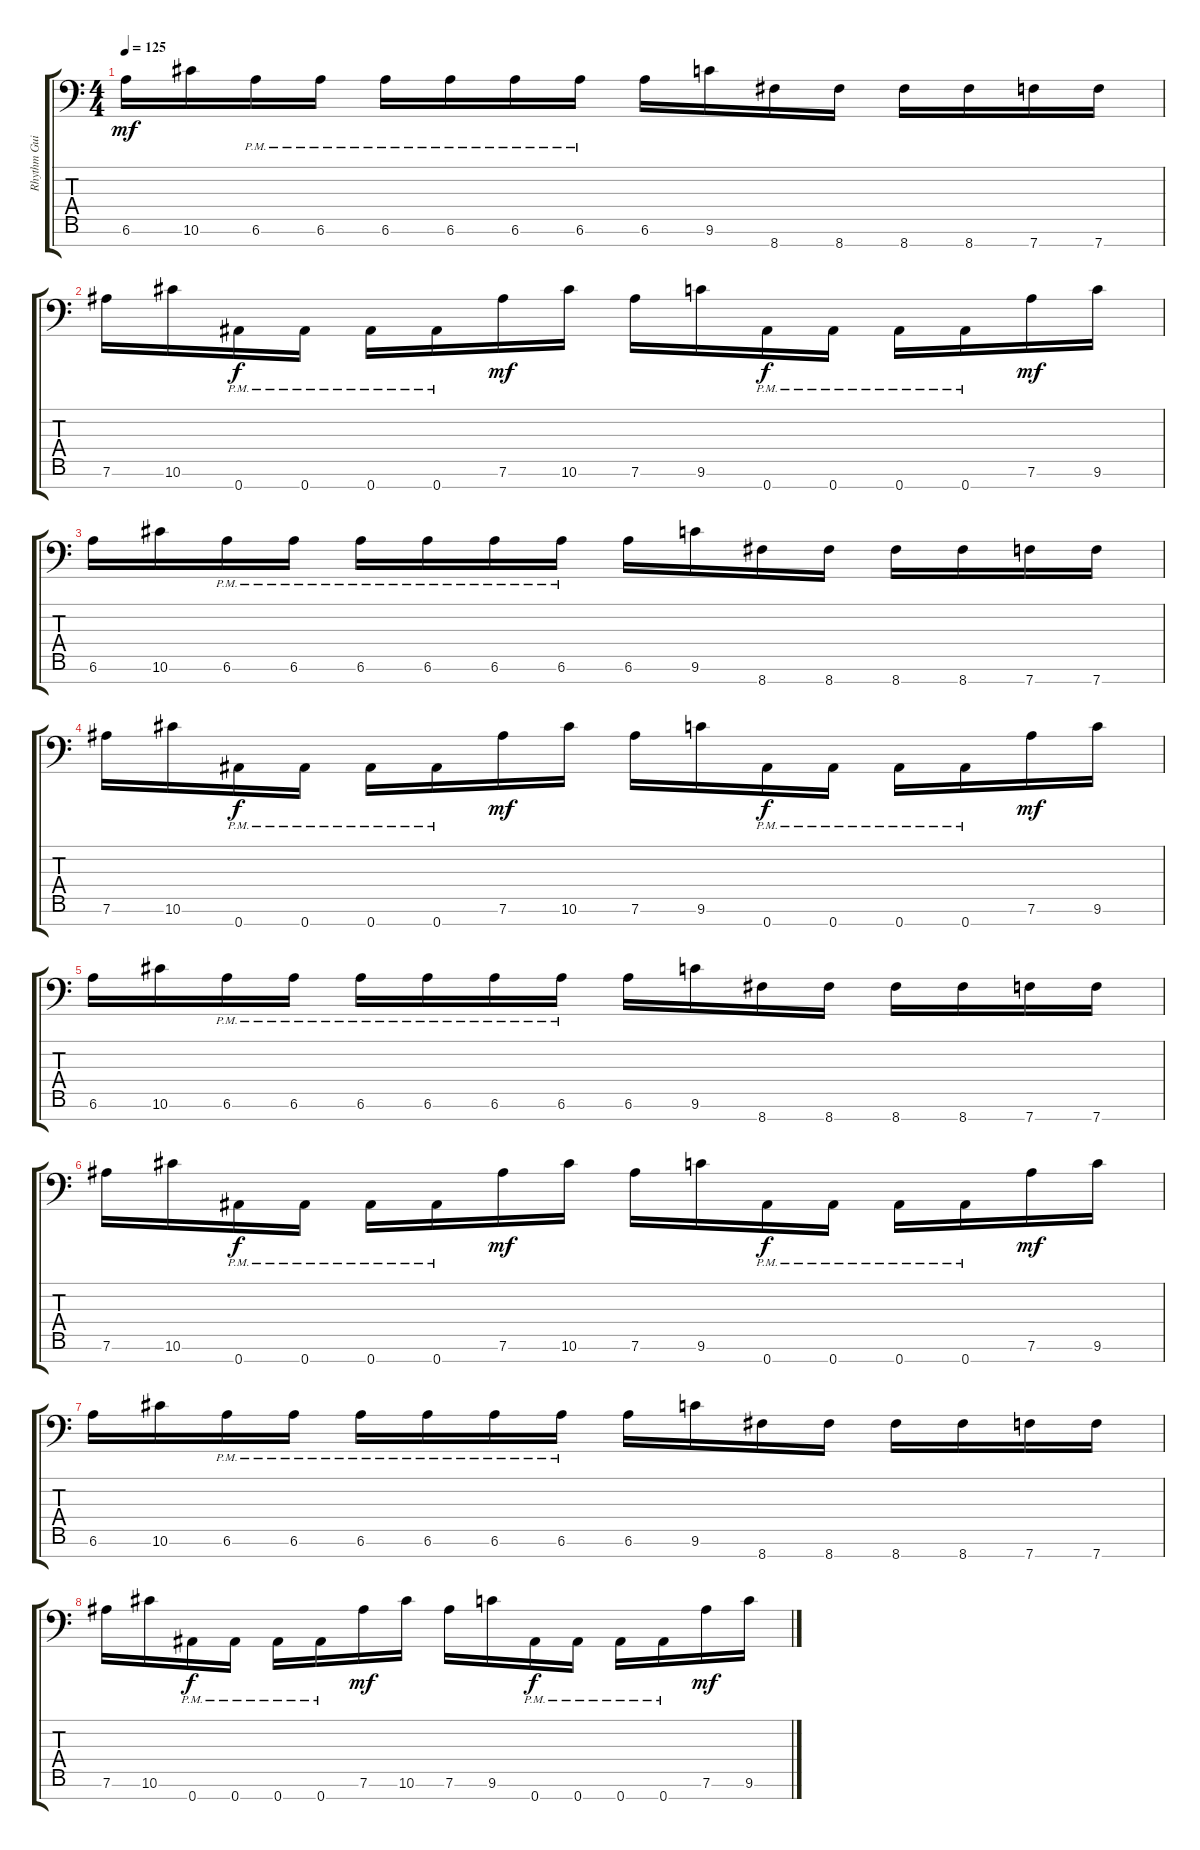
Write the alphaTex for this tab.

\track ("Rhythm Guitar" "Rhythm Gui") {instrument distortionguitar}
\staff {score tabs}
\tuning (Eb4 Bb3 Gb3 Db3 Ab2 Eb2 Bb1) {hide}
\ts (4 4)
\tempo 125
\clef f4
\ks c
6.6.16{dy mf} 10.6.16 6.6{pm}.16 6.6{pm}.16 6.6{pm}.16 6.6{pm}.16 6.6{pm}.16 6.6{pm}.16 6.6.16 9.6.16 8.7.16 8.7.16 8.7.16 8.7.16 7.7.16 7.7.16 |
7.6.16 10.6.16 0.7{pm}.16{dy f} 0.7{pm}.16 0.7{pm}.16 0.7{pm}.16 7.6.16{dy mf} 10.6.16 7.6.16 9.6.16 0.7{pm}.16{dy f} 0.7{pm}.16 0.7{pm}.16 0.7{pm}.16 7.6.16{dy mf} 9.6.16 |
6.6.16 10.6.16 6.6{pm}.16 6.6{pm}.16 6.6{pm}.16 6.6{pm}.16 6.6{pm}.16 6.6{pm}.16 6.6.16 9.6.16 8.7.16 8.7.16 8.7.16 8.7.16 7.7.16 7.7.16 |
7.6.16 10.6.16 0.7{pm}.16{dy f} 0.7{pm}.16 0.7{pm}.16 0.7{pm}.16 7.6.16{dy mf} 10.6.16 7.6.16 9.6.16 0.7{pm}.16{dy f} 0.7{pm}.16 0.7{pm}.16 0.7{pm}.16 7.6.16{dy mf} 9.6.16 |
6.6.16 10.6.16 6.6{pm}.16 6.6{pm}.16 6.6{pm}.16 6.6{pm}.16 6.6{pm}.16 6.6{pm}.16 6.6.16 9.6.16 8.7.16 8.7.16 8.7.16 8.7.16 7.7.16 7.7.16 |
7.6.16 10.6.16 0.7{pm}.16{dy f} 0.7{pm}.16 0.7{pm}.16 0.7{pm}.16 7.6.16{dy mf} 10.6.16 7.6.16 9.6.16 0.7{pm}.16{dy f} 0.7{pm}.16 0.7{pm}.16 0.7{pm}.16 7.6.16{dy mf} 9.6.16 |
6.6.16 10.6.16 6.6{pm}.16 6.6{pm}.16 6.6{pm}.16 6.6{pm}.16 6.6{pm}.16 6.6{pm}.16 6.6.16 9.6.16 8.7.16 8.7.16 8.7.16 8.7.16 7.7.16 7.7.16 |
7.6.16 10.6.16 0.7{pm}.16{dy f} 0.7{pm}.16 0.7{pm}.16 0.7{pm}.16 7.6.16{dy mf} 10.6.16 7.6.16 9.6.16 0.7{pm}.16{dy f} 0.7{pm}.16 0.7{pm}.16 0.7{pm}.16 7.6.16{dy mf} 9.6.16
